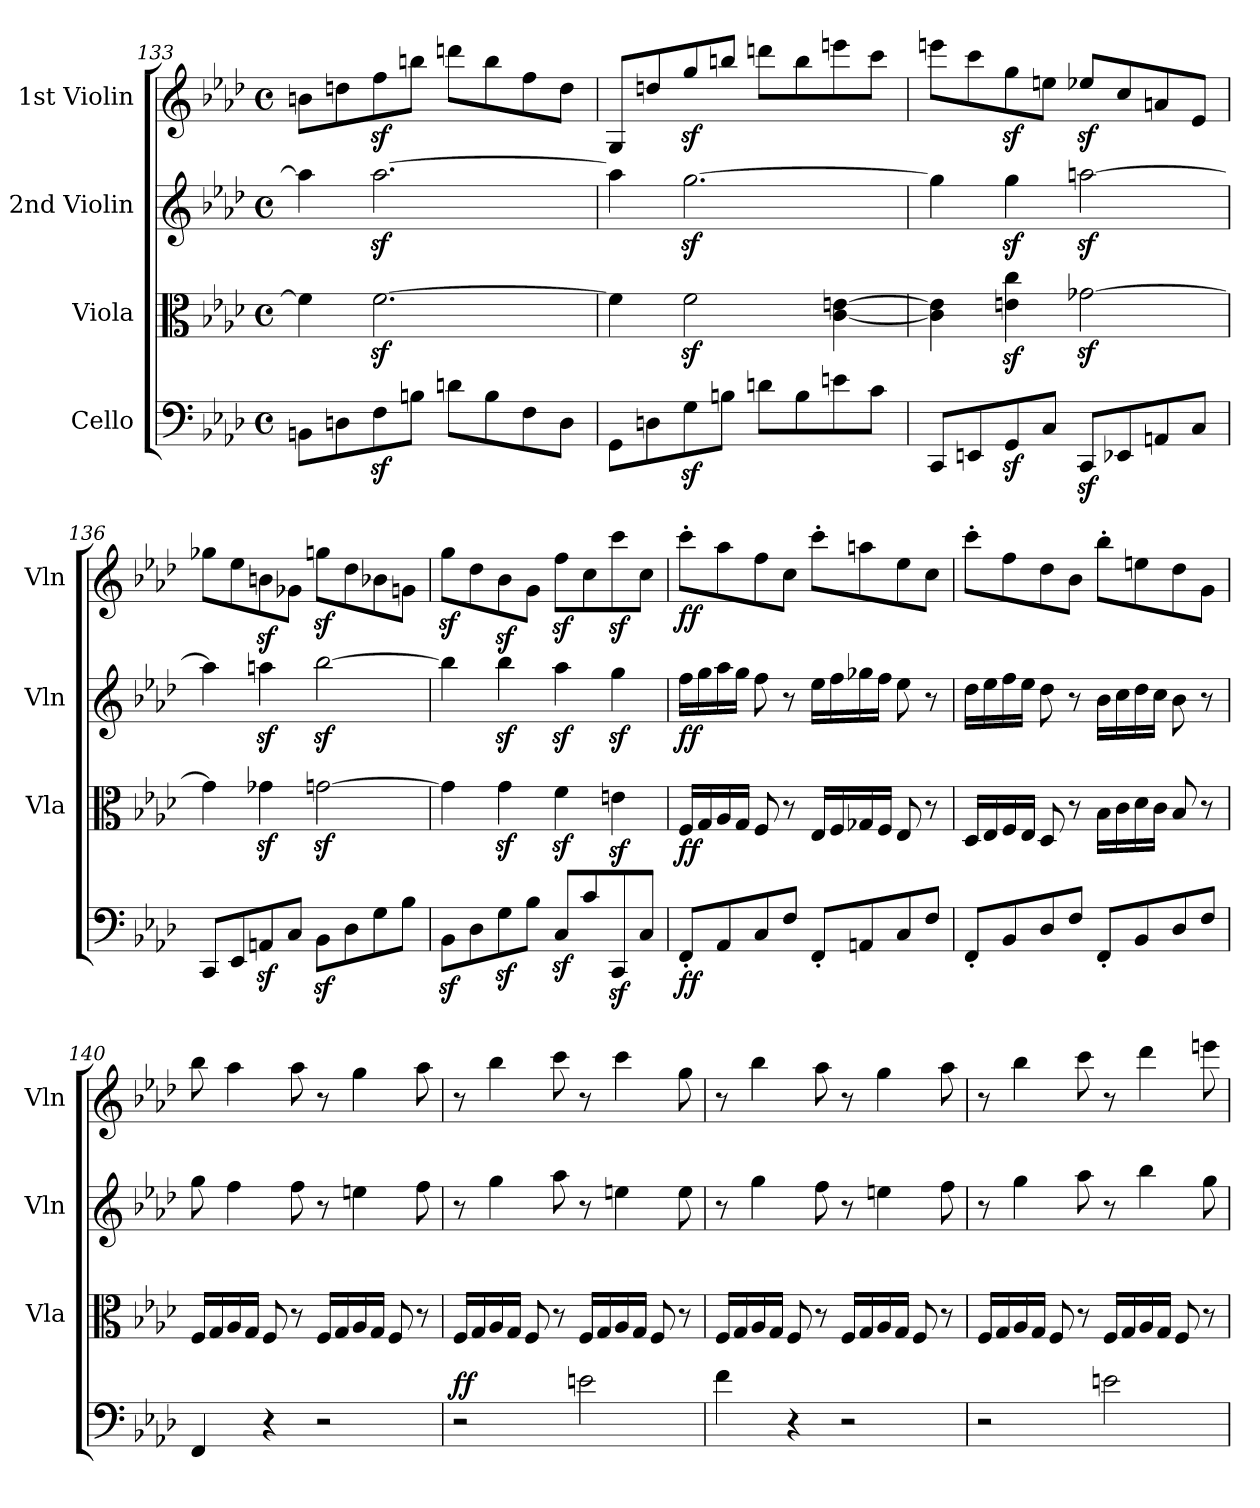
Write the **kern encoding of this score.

**kern	**dynam	**kern	**dynam	**kern	**dynam	**kern	**dynam
*part4	*part4	*part3	*part3	*part2	*part2	*part1	*part1
*staff4	*staff4	*staff3	*staff3	*staff2	*staff2	*staff1	*staff1
*I"Cello	*	*I"Viola	*	*I"2nd Violin	*	*I"1st Violin	*
*	*	*I'Vla	*	*I'Vln	*	*I'Vln	*
*clefF4	*	*clefC3	*	*clefG2	*	*clefG2	*
*k[b-e-a-d-]	*	*k[b-e-a-d-]	*	*k[b-e-a-d-]	*	*k[b-e-a-d-]	*
*M4/4	*	*M4/4	*	*M4/4	*	*M4/4	*
*met(c)	*	*met(c)	*	*met(c)	*	*met(c)	*
=133	=133	=133	=133	=133	=133	=133	=133
8BBn\L	.	4f\]	.	4aa-\]	.	8bn\L	.
8Dn\	.	.	.	.	.	8ddn\	.
8Fz<\	.	[2.fz<\	.	[2.aa-z>\	.	8ffz<\	.
8Bn\J	.	.	.	.	.	8bbn\J	.
8dn\L	.	.	.	.	.	8dddn\L	.
8B\	.	.	.	.	.	8bb\	.
8F\	.	.	.	.	.	8ff\	.
8D\J	.	.	.	.	.	8dd\J	.
=134	=134	=134	=134	=134	=134	=134	=134
8GG\L	.	4f\]	.	4aa-\]	.	8G/L	.
8Dn\	.	.	.	.	.	8ddn/	.
8Gz<\	.	2fz<\	.	[2.ggz<\	.	8ggz</	.
8Bn\J	.	.	.	.	.	8bbn/J	.
8dn\L	.	.	.	.	.	8dddn\L	.
8B\	.	.	.	.	.	8bb\	.
8en\	.	[4c\ [4en\	.	.	.	8eeen\	.
8c\J	.	.	.	.	.	8ccc\J	.
=135	=135	=135	=135	=135	=135	=135	=135
8CC/L	.	4c\] 4e\]	.	4gg\]	.	8eeen\L	.
8EEn/	.	.	.	.	.	8ccc\	.
8GGz</	.	4en\z< 4cc\z<	.	4ggz<\	.	8ggz<\	.
8C/J	.	.	.	.	.	8een\J	.
8CCz</L	.	[2g-Xz>\	.	[2aanz>\	.	8ee-Xz</L	.
8EE-X/	.	.	.	.	.	8cc/	.
8AAn/	.	.	.	.	.	8an/	.
8C/J	.	.	.	.	.	8e-/J	.
=136	=136	=136	=136	=136	=136	=136	=136
8CC/L	.	4g-\]	.	4aa\]	.	8gg-X\L	.
8EE-/	.	.	.	.	.	8ee-\	.
8AAnz</	.	4g-Xz<\	.	4aanz<\	.	8bnz<\	.
8C/J	.	.	.	.	.	8g-X\J	.
8BB-z<\L	.	[2gnz<\	.	[2bb-z<\	.	8ggnz<\L	.
8D-\	.	.	.	.	.	8dd-\	.
8G\	.	.	.	.	.	8b-X\	.
8B-\J	.	.	.	.	.	8gn\J	.
=137	=137	=137	=137	=137	=137	=137	=137
8BB-z<\L	.	4g\]	.	4bb-\]	.	8ggz>\L	.
8D-\	.	.	.	.	.	8dd-\	.
8Gz<\	.	4gz<\	.	4bb-z<\	.	8b-z<\	.
8B-\J	.	.	.	.	.	8g\J	.
8Cz</L	.	4fz<\	.	4aa-z<\	.	8ffz<\L	.
8c/	.	.	.	.	.	8cc\	.
8CCz</	.	4enz<\	.	4ggz<\	.	8cccz<\	.
8C/J	.	.	.	.	.	8cc\J	.
=138	=138	=138	=138	=138	=138	=138	=138
!	!LO:DY:b	!	!LO:DY:b	!	!LO:DY:b	!	!LO:DY:b
8FF'/L	ff	16F/LL	ff	16ff\LL	ff	8ccc'\L	ff
.	.	16G/	.	16gg\	.	.	.
8AA-/	.	16A-/	.	16aa-\	.	8aa-\	.
.	.	16G/JJ	.	16gg\JJ	.	.	.
8C/	.	8F/	.	8ff\	.	8ff\	.
8F/J	.	8r	.	8r	.	8cc\J	.
8FF'/L	.	16E-/LL	.	16ee-\LL	.	8ccc'\L	.
.	.	16F/	.	16ff\	.	.	.
8AAn/	.	16G-X/	.	16gg-X\	.	8aan\	.
.	.	16F/JJ	.	16ff\JJ	.	.	.
8C/	.	8E-/	.	8ee-\	.	8ee-\	.
8F/J	.	8r	.	8r	.	8cc\J	.
=139	=139	=139	=139	=139	=139	=139	=139
8FF'/L	.	16D-/LL	.	16dd-\LL	.	8ccc'\L	.
.	.	16E-/	.	16ee-\	.	.	.
8BB-/	.	16F/	.	16ff\	.	8ff\	.
.	.	16E-/JJ	.	16ee-\JJ	.	.	.
8D-/	.	8D-/	.	8dd-\	.	8dd-\	.
8F/J	.	8r	.	8r	.	8b-\J	.
8FF'/L	.	16B-\LL	.	16b-\LL	.	8bb-'\L	.
.	.	16c\	.	16cc\	.	.	.
8BB-/	.	16d-\	.	16dd-\	.	8een\	.
.	.	16c\JJ	.	16cc\JJ	.	.	.
8D-/	.	8B-/	.	8b-\	.	8dd-\	.
8F/J	.	8r	.	8r	.	8g\J	.
=140	=140	=140	=140	=140	=140	=140	=140
4FF/	.	16F/LL	.	8gg\	.	8bb-\	.
.	.	16G/	.	.	.	.	.
.	.	16A-/	.	4ff\	.	4aa-\	.
.	.	16G/JJ	.	.	.	.	.
4r	.	8F/	.	.	.	.	.
.	.	8r	.	8ff\	.	8aa-\	.
2r	.	16F/LL	.	8r	.	8r	.
.	.	16G/	.	.	.	.	.
.	.	16A-/	.	4een\	.	4gg\	.
.	.	16G/JJ	.	.	.	.	.
.	.	8F/	.	.	.	.	.
.	.	8r	.	8ff\	.	8aa-\	.
=141	=141	=141	=141	=141	=141	=141	=141
!	!LO:DY:a	!	!	!	!	!	!
2r	ff	16F/LL	.	8r	.	8r	.
.	.	16G/	.	.	.	.	.
.	.	16A-/	.	4gg\	.	4bb-\	.
.	.	16G/JJ	.	.	.	.	.
.	.	8F/	.	.	.	.	.
.	.	8r	.	8aa-\	.	8ccc\	.
2en\	.	16F/LL	.	8r	.	8r	.
.	.	16G/	.	.	.	.	.
.	.	16A-/	.	4een\	.	4ccc\	.
.	.	16G/JJ	.	.	.	.	.
.	.	8F/	.	.	.	.	.
.	.	8r	.	8ee\	.	8gg\	.
=142	=142	=142	=142	=142	=142	=142	=142
4f\	.	16F/LL	.	8r	.	8r	.
.	.	16G/	.	.	.	.	.
.	.	16A-/	.	4gg\	.	4bb-\	.
.	.	16G/JJ	.	.	.	.	.
4r	.	8F/	.	.	.	.	.
.	.	8r	.	8ff\	.	8aa-\	.
2r	.	16F/LL	.	8r	.	8r	.
.	.	16G/	.	.	.	.	.
.	.	16A-/	.	4een\	.	4gg\	.
.	.	16G/JJ	.	.	.	.	.
.	.	8F/	.	.	.	.	.
.	.	8r	.	8ff\	.	8aa-\	.
=143	=143	=143	=143	=143	=143	=143	=143
2r	.	16F/LL	.	8r	.	8r	.
.	.	16G/	.	.	.	.	.
.	.	16A-/	.	4gg\	.	4bb-\	.
.	.	16G/JJ	.	.	.	.	.
.	.	8F/	.	.	.	.	.
.	.	8r	.	8aa-\	.	8ccc\	.
2en\	.	16F/LL	.	8r	.	8r	.
.	.	16G/	.	.	.	.	.
.	.	16A-/	.	4bb-\	.	4ddd-\	.
.	.	16G/JJ	.	.	.	.	.
.	.	8F/	.	.	.	.	.
.	.	8r	.	8gg\	.	8eeen\	.
=	=	=	=	=	=	=	=
*-	*-	*-	*-	*-	*-	*-	*-
